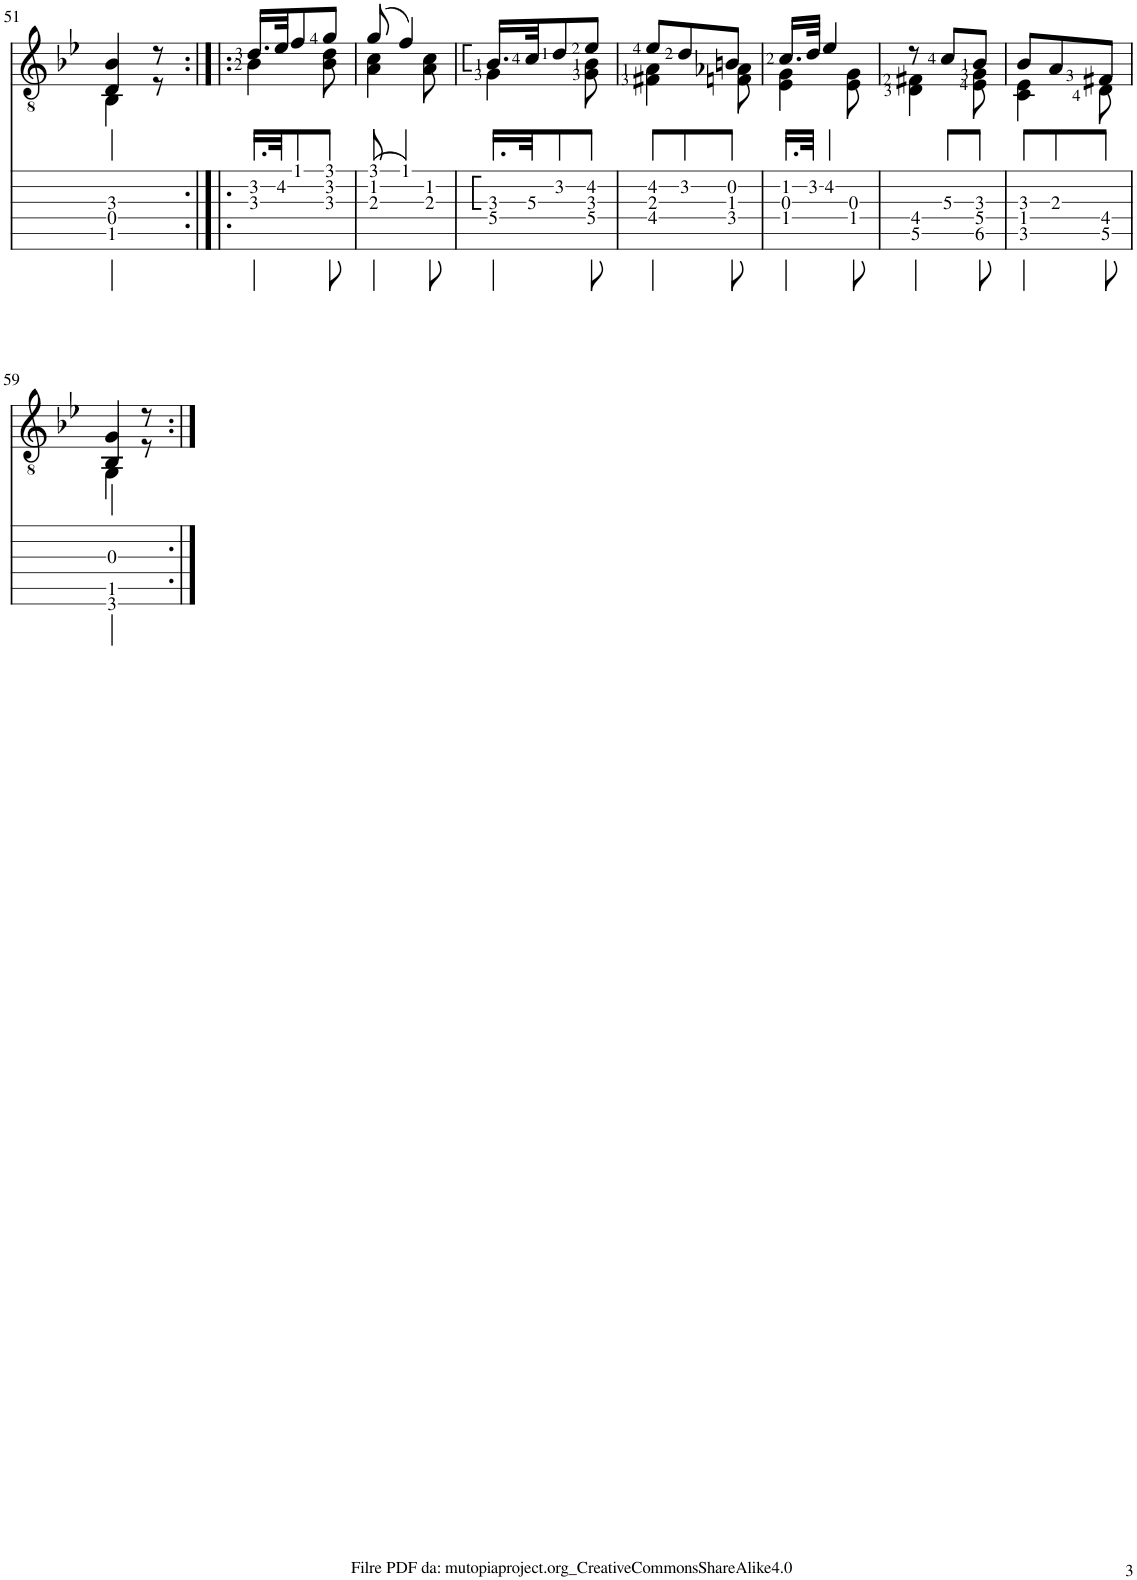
**kern	**kern
*part2	*part1
*staff2	*staff1
*I"Chitarra classica (Intavolatura)	*I"Guitar
!!LO:PB:g=z
*clefGv2	*clefGv2
*k[b-e-]	*k[b-e-]
*M3/8	*M3/8
=51	=51
*^	*^
4D/ 4B-/	4BB-\	4D/ 4B-/	4BB-\
8r	8r	8r	8r
=52:|!|:	=52:|!|:	=52:|!|:	=52:|!|:
16.d/LL	4B-\	16.d/LL	4B-\
32e-/JK	.	32e-/JK	.
8f/	.	8f/	.
8g/J	8B-\ 8d\	8g/J	8B-\ 8d\
=53	=53	=53	=53
(8g/	4A\ 4c\	(8g/	4A\ 4c\
4f/)	.	4f/)	.
.	8A\ 8c\	.	8A\ 8c\
=54	=54	=54	=54
16.B-::/LL	4G\	16.B-::/LL	4G\
32c/JK	.	32c/JK	.
8d/	.	8d/	.
8e-/J	8G\ 8B-\	8e-/J	8G\ 8B-\
=55	=55	=55	=55
8e-/L	4F#X\ 4A\	8e-/L	4F#X\ 4A\
8d/	.	8d/	.
8Bn/J	8Fn\ 8A-X\	8Bn/J	8Fn\ 8A-X\
=56	=56	=56	=56
16.c/LL	4E-\ 4G\	16.c/LL	4E-\ 4G\
32d/JJk	.	32d/JJk	.
4e-/	.	4e-/	.
.	8E-\ 8G\	.	8E-\ 8G\
=57	=57	=57	=57
8r	4D\ 4F#X\	8r	4D\ 4F#X\
8c/L	.	8c/L	.
8B-/J	8E-\ 8G\	8B-/J	8E-\ 8G\
=58	=58	=58	=58
8B-/L	4C\ 4E-\	8B-/L	4C\ 4E-\
8A/	.	8A/	.
8F#X/J	8D\	8F#X/J	8D\
!!LO:LB:g=z	!!
=59	=59	=59	=59
4BB-/ 4G/	4GG\	4BB-/ 4G/	4GG\
8r	8r	8r	8r
*v	*v	*	*
*	*v	*v
=:|!	=:|!
*-	*-
